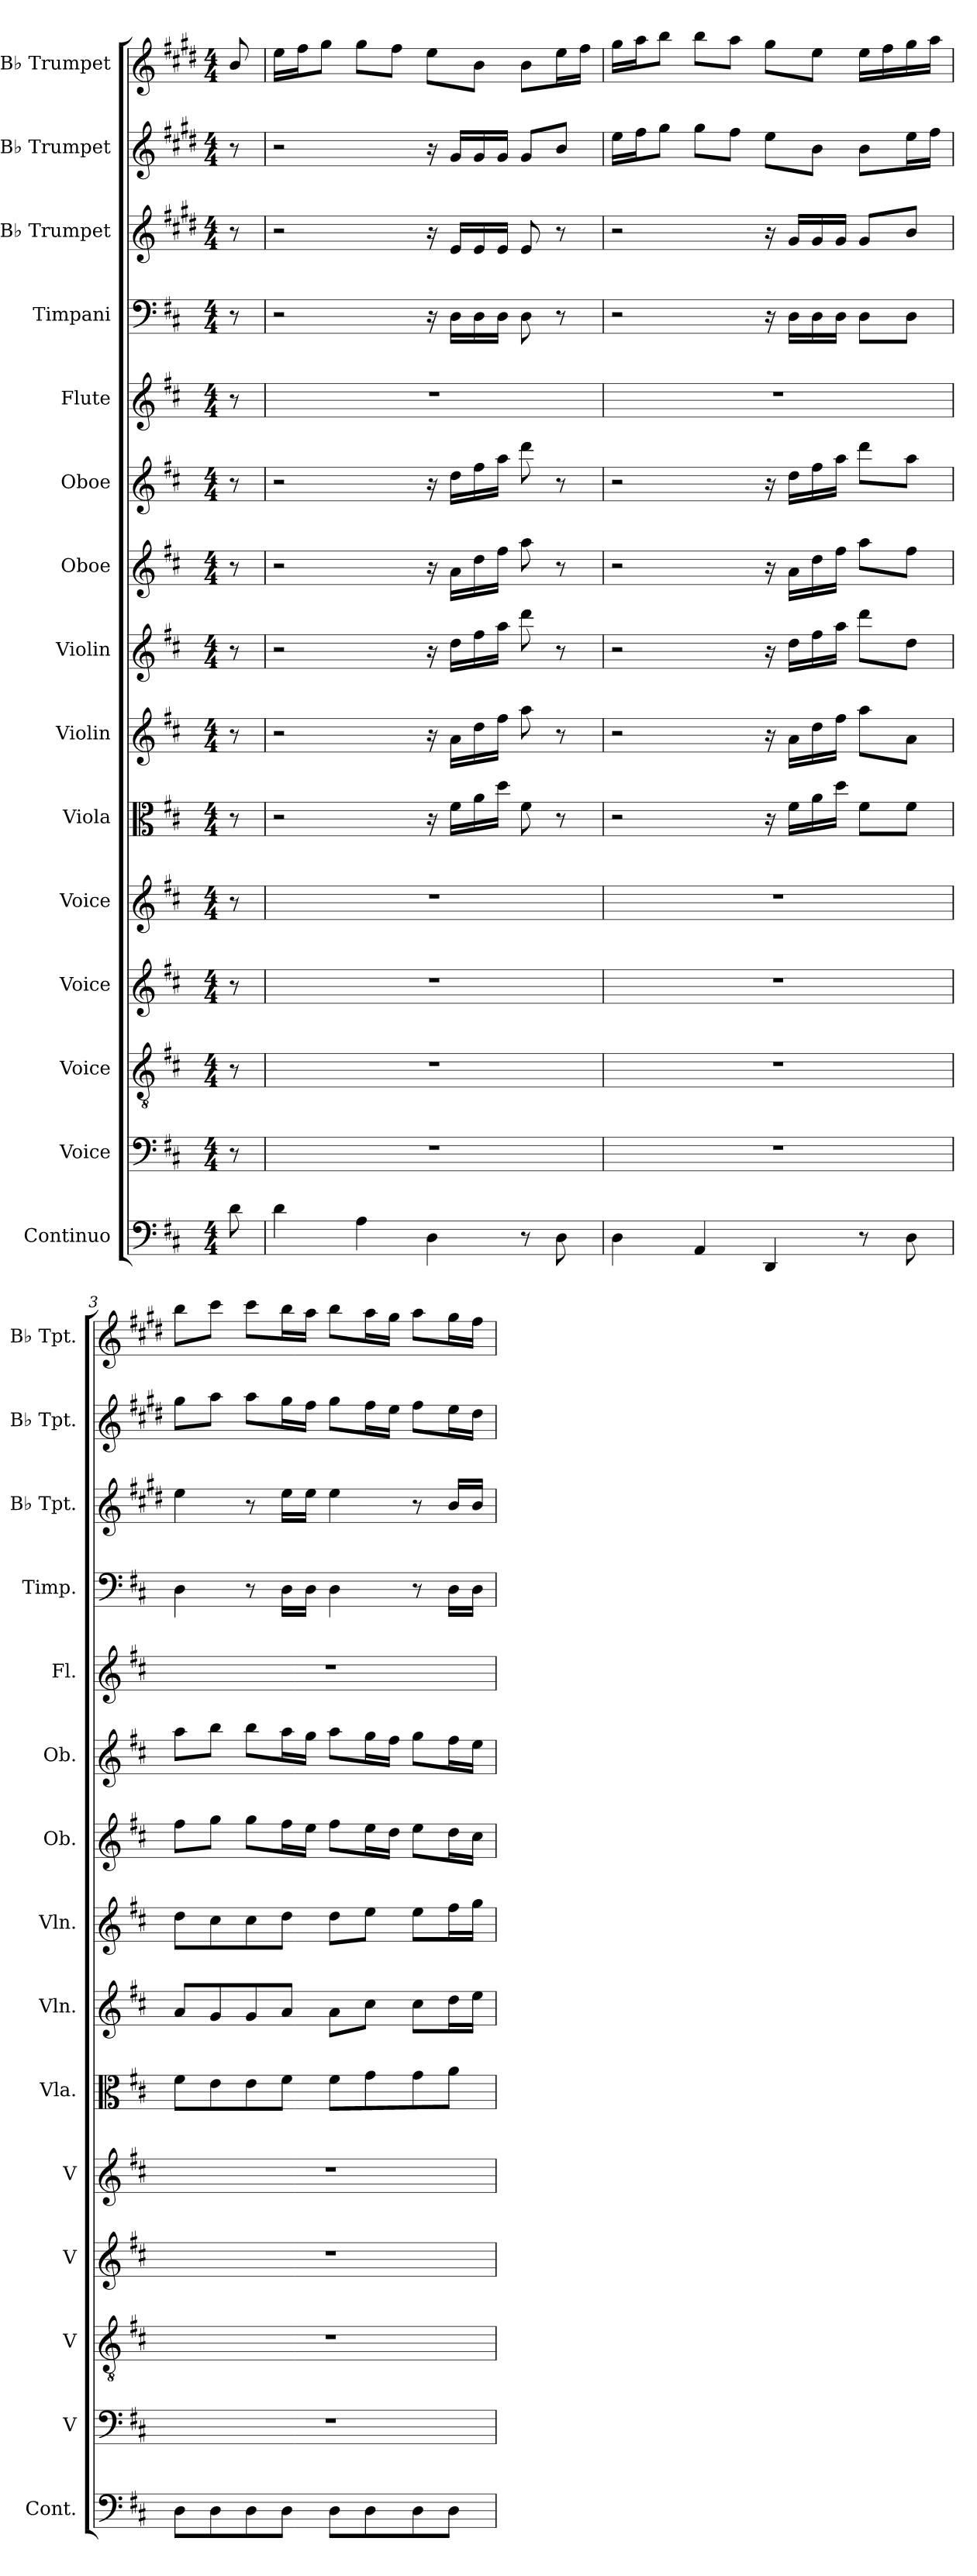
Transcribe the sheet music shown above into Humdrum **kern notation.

**kern	**kern	**kern	**kern	**kern	**kern	**kern	**kern	**kern	**kern	**kern	**kern	**kern	**kern	**kern
*part15	*part14	*part13	*part12	*part11	*part10	*part9	*part8	*part7	*part6	*part5	*part4	*part3	*part2	*part1
*staff15	*staff14	*staff13	*staff12	*staff11	*staff10	*staff9	*staff8	*staff7	*staff6	*staff5	*staff4	*staff3	*staff2	*staff1
*I"Continuo	*I"Voice	*I"Voice	*I"Voice	*I"Voice	*I"Viola	*I"Violin	*I"Violin	*I"Oboe	*I"Oboe	*I"Flute	*I"Timpani	*I"B♭ Trumpet	*I"B♭ Trumpet	*I"B♭ Trumpet
*I'Cont.	*I'V	*I'V	*I'V	*I'V	*I'Vla.	*I'Vln.	*I'Vln.	*I'Ob.	*I'Ob.	*I'Fl.	*I'Timp.	*I'B♭ Tpt.	*I'B♭ Tpt.	*I'B♭ Tpt.
*clefF4	*clefF4	*clefGv2	*clefG2	*clefG2	*clefC3	*clefG2	*clefG2	*clefG2	*clefG2	*clefG2	*clefF4	*clefG2	*clefG2	*clefG2
*ITrd7c12	*	*	*	*	*	*	*	*	*	*	*	*ITrd1c2	*ITrd1c2	*ITrd1c2
*k[f#c#]	*k[f#c#]	*k[f#c#]	*k[f#c#]	*k[f#c#]	*k[f#c#]	*k[f#c#]	*k[f#c#]	*k[f#c#]	*k[f#c#]	*k[f#c#]	*k[f#c#]	*k[f#c#]	*k[f#c#]	*k[f#c#]
*M4/4	*M4/4	*M4/4	*M4/4	*M4/4	*M4/4	*M4/4	*M4/4	*M4/4	*M4/4	*M4/4	*M4/4	*M4/4	*M4/4	*M4/4
=	=	=	=	=	=	=	=	=	=	=	=	=	=	=
8D\	8r	8r	8r	8r	8r	8r	8r	8r	8r	8r	8r	8r	8r	8a/
=1	=1	=1	=1	=1	=1	=1	=1	=1	=1	=1	=1	=1	=1	=1
4D\	1r	1r	1r	1r	2r	2r	2r	2r	2r	1r	2r	2r	2r	16dd\LL
.	.	.	.	.	.	.	.	.	.	.	.	.	.	16ee\J
.	.	.	.	.	.	.	.	.	.	.	.	.	.	8ff#\J
4AA\	.	.	.	.	.	.	.	.	.	.	.	.	.	8ff#\L
.	.	.	.	.	.	.	.	.	.	.	.	.	.	8ee\J
4DD\	.	.	.	.	16r	16r	16r	16r	16r	.	16r	16r	16r	8dd\L
.	.	.	.	.	16f#\LL	16a\LL	16dd\LL	16a\LL	16dd\LL	.	16D\LL	16d/LL	16f#/LL	.
.	.	.	.	.	16a\	16dd\	16ff#\	16dd\	16ff#\	.	16D\	16d/	16f#/	8a\J
.	.	.	.	.	16dd\JJ	16ff#\JJ	16aa\JJ	16ff#\JJ	16aa\JJ	.	16D\JJ	16d/JJ	16f#/JJ	.
8r	.	.	.	.	8f#\	8aa\	8ddd\	8aa\	8ddd\	.	8D\	8d/	8f#/L	8a\L
8DD\	.	.	.	.	8r	8r	8r	8r	8r	.	8r	8r	8a/J	16dd\L
.	.	.	.	.	.	.	.	.	.	.	.	.	.	16ee\JJ
=2	=2	=2	=2	=2	=2	=2	=2	=2	=2	=2	=2	=2	=2	=2
4DD\	1r	1r	1r	1r	2r	2r	2r	2r	2r	1r	2r	2r	16dd\LL	16ff#\LL
.	.	.	.	.	.	.	.	.	.	.	.	.	16ee\J	16gg\J
.	.	.	.	.	.	.	.	.	.	.	.	.	8ff#\J	8aa\J
4AAA/	.	.	.	.	.	.	.	.	.	.	.	.	8ff#\L	8aa\L
.	.	.	.	.	.	.	.	.	.	.	.	.	8ee\J	8gg\J
4DDD/	.	.	.	.	16r	16r	16r	16r	16r	.	16r	16r	8dd\L	8ff#\L
.	.	.	.	.	16f#\LL	16a\LL	16dd\LL	16a\LL	16dd\LL	.	16D\LL	16f#/LL	.	.
.	.	.	.	.	16a\	16dd\	16ff#\	16dd\	16ff#\	.	16D\	16f#/	8a\J	8dd\J
.	.	.	.	.	16dd\JJ	16ff#\JJ	16aa\JJ	16ff#\JJ	16aa\JJ	.	16D\JJ	16f#/JJ	.	.
8r	.	.	.	.	8f#\L	8aa\L	8ddd\L	8aa\L	8ddd\L	.	8D\L	8f#/L	8a\L	16dd\LL
.	.	.	.	.	.	.	.	.	.	.	.	.	.	16ee\
8DD\	.	.	.	.	8f#\J	8a\J	8dd\J	8ff#\J	8aa\J	.	8D\J	8a/J	16dd\L	16ff#\
.	.	.	.	.	.	.	.	.	.	.	.	.	16ee\JJ	16gg\JJ
!!LO:PB:g=z
=3	=3	=3	=3	=3	=3	=3	=3	=3	=3	=3	=3	=3	=3	=3
8DD\L	1r	1r	1r	1r	8f#\L	8a/L	8dd\L	8ff#\L	8aa\L	1r	4D\	4dd\	8ff#\L	8aa\L
8DD\	.	.	.	.	8e\	8g/	8cc#\	8gg\J	8bb\J	.	.	.	8gg\J	8bb\J
8DD\	.	.	.	.	8e\	8g/	8cc#\	8gg\L	8bb\L	.	8r	8r	8gg\L	8bb\L
8DD\J	.	.	.	.	8f#\J	8a/J	8dd\J	16ff#\L	16aa\L	.	16D\LL	16dd\LL	16ff#\L	16aa\L
.	.	.	.	.	.	.	.	16ee\JJ	16gg\JJ	.	16D\JJ	16dd\JJ	16ee\JJ	16gg\JJ
8DD\L	.	.	.	.	8f#\L	8a\L	8dd\L	8ff#\L	8aa\L	.	4D\	4dd\	8ff#\L	8aa\L
8DD\	.	.	.	.	8g\	8cc#\J	8ee\J	16ee\L	16gg\L	.	.	.	16ee\L	16gg\L
.	.	.	.	.	.	.	.	16dd\JJ	16ff#\JJ	.	.	.	16dd\JJ	16ff#\JJ
8DD\	.	.	.	.	8g\	8cc#\L	8ee\L	8ee\L	8gg\L	.	8r	8r	8ee\L	8gg\L
8DD\J	.	.	.	.	8a\J	16dd\L	16ff#\L	16dd\L	16ff#\L	.	16D\LL	16a/LL	16dd\L	16ff#\L
.	.	.	.	.	.	16ee\JJ	16gg\JJ	16cc#\JJ	16ee\JJ	.	16D\JJ	16a/JJ	16cc#\JJ	16ee\JJ
=	=	=	=	=	=	=	=	=	=	=	=	=	=	=
*-	*-	*-	*-	*-	*-	*-	*-	*-	*-	*-	*-	*-	*-	*-
